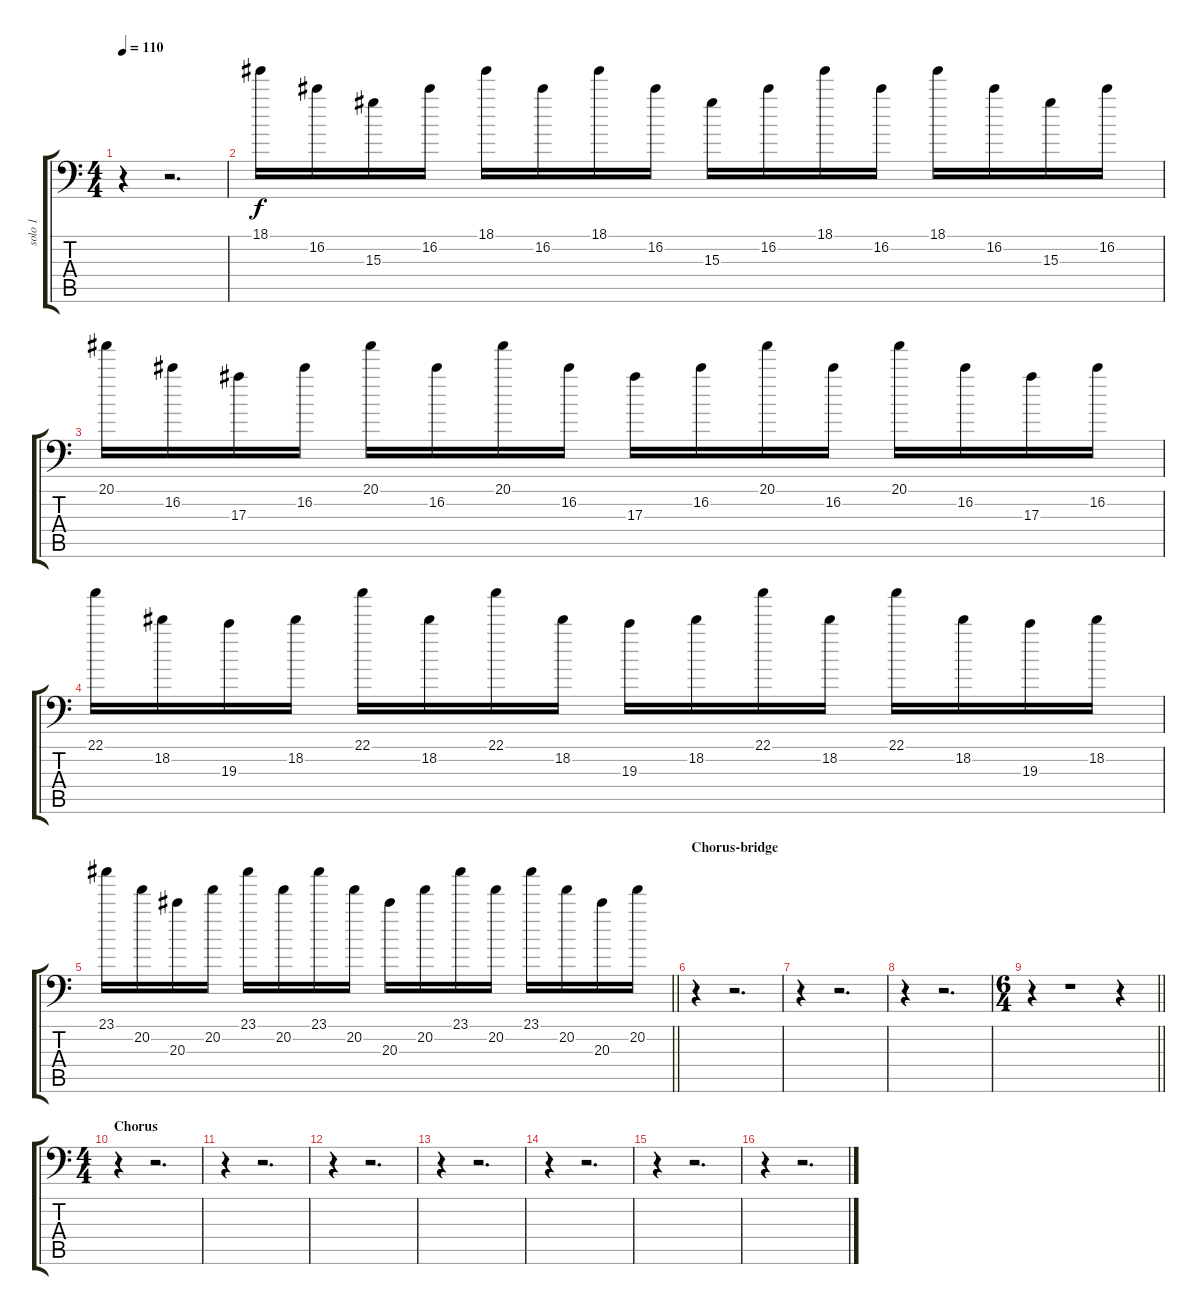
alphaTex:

\track ("solo 1" "solo 1") {instrument distortionguitar}
\staff {score tabs}
\tuning (D4 A3 F3 C3 G2 Bb1) {hide}
\ts (4 4)
\tempo 110
\clef f4
\ks c
r.4{dy f} r.2{d} |
18.1.16 16.2.16 15.3.16 16.2.16 18.1.16 16.2.16 18.1.16 16.2.16 15.3.16 16.2.16 18.1.16 16.2.16 18.1.16 16.2.16 15.3.16 16.2.16 |
20.1.16 16.2.16 17.3.16 16.2.16 20.1.16 16.2.16 20.1.16 16.2.16 17.3.16 16.2.16 20.1.16 16.2.16 20.1.16 16.2.16 17.3.16 16.2.16 |
22.1.16 18.2.16 19.3.16 18.2.16 22.1.16 18.2.16 22.1.16 18.2.16 19.3.16 18.2.16 22.1.16 18.2.16 22.1.16 18.2.16 19.3.16 18.2.16 |
\barLineRight lightlight
23.1.16 20.2.16 20.3.16 20.2.16 23.1.16 20.2.16 23.1.16 20.2.16 20.3.16 20.2.16 23.1.16 20.2.16 23.1.16 20.2.16 20.3.16 20.2.16 |
\section ("" "Chorus-bridge")
r.4 r.2{d} |
r.4 r.2{d} |
r.4 r.2{d} |
\ts (6 4)
\barLineRight lightlight
r.4 r.1 r.4 |
\ts (4 4)
\section ("" "Chorus")
r.4 r.2{d} |
r.4 r.2{d} |
r.4 r.2{d} |
r.4 r.2{d} |
r.4 r.2{d} |
r.4 r.2{d} |
r.4 r.2{d}
